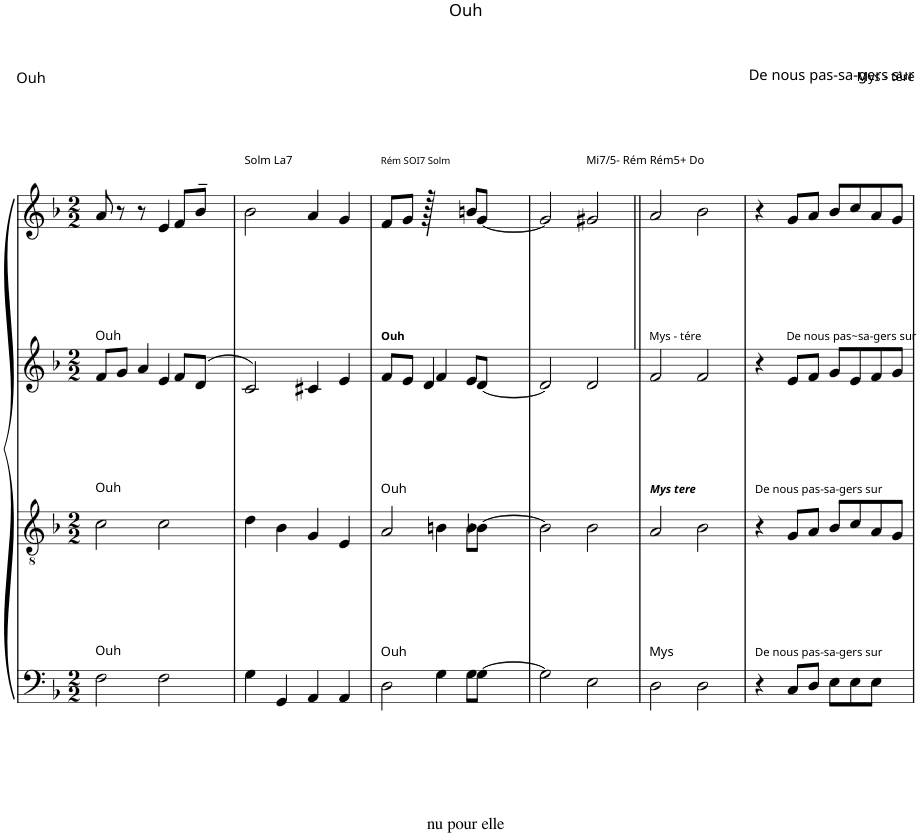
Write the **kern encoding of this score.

**kern	**kern	**kern	**kern
*part1	*part1	*part1	*part1
*staff4	*staff3	*staff2	*staff1
*clefF4	*clefGv2	*clefG2	*clefG2
*k[b-]	*k[b-]	*k[b-]	*k[b-]
*M2/2	*M2/2	*M2/2	*M2/2
=1	=1	=1	=1
*^	*^	*^	*^
!	!	!	!	!	!	!LO:TX:b:t=Ouh	!
!	!	!	!	!LO:TX:b:t=Ouh	!	!	!
!	!	!LO:TX:b:t=Ouh	!	!	!	!	!
2F\	4.ryy	4.ryy	2c\	4.ryy	8f/L	8a/	2ryy
.	.	.	.	.	8g/J	8r	.
.	.	.	.	.	4a/	8r	.
.	2F\	2c\	.	4e/	.	4e/	.
2ryy	.	.	2ryy	.	8f/L	.	8f/L
.	.	.	.	4.ryy	8d/J	4.ryy	8b-~/J
.	.	.	.	.	4ryy	.	4ryy
.	8ryy	8ryy	.	.	.	.	.
*	*	*v	*v	*	*	*	*
*	*	*	*v	*v	*	*
*	*	*	*	*v	*v
=2	=2	=2	=2	=2
!	!	!	!	!LO:TX:a:t=Solm La7
*v	*v	*	*	*
4G\	4d\	2c/	2b-\
4GG/	4B-\	.	.
4AA/	4G/	4c#X/	4a/
4AA/	4E/	4e/	4g/
=3	=3	=3	=3
*^	*^	*^	*
!	!	!	!	!	!	!LO:TX:a:t=Rém SOI7 Solm
!	!	!	!	!	!	!LO:TX:b:B:t=Ouh
!	!	!	!	!LO:TX:b:t=Ouh	!	!
!	!	!LO:TX:b:t=Ouh	!	!	!	!
2D\	128ryy	128ryy	2A/	128ryy	8f/L	8f/L
*v	*v	*	*	*	*	*
.	.	.	.	8e/J	8g/J
.	.	.	.	4d/	128r
*^	*	*	*	*	*
!	!	!	!	!	!	!LO:N:vis=4
.	4G\	4Bn\	.	4f/	.	128%31ryy
8G\L	.	.	8B\L	.	8e/L	8bn/L
.	4ryy	4ryy	.	4ryy	.	.
[8G\J	.	.	[8B-X\J	.	[8d/J	[8g/J
4ryy	.	.	4ryy	.	4ryy	4ryy
.	8ryy	8ryy	.	8ryy	.	.
.	16...ryy	16...ryy	.	16...ryy	.	.
*v	*v	*	*	*	*	*
*	*v	*v	*	*	*
*	*	*v	*v	*
=4	=4	=4	=4
2G\]	2B-\]	2d/]	2g/]
!	!	!	!LO:TX:a:t=Mi7/5- Rém Rém5+ Do
2E\	2B-\	2d/	2g#X/
=5||	=5||	=5||	=5||
!	!	!	!LO:TX:b:t=Mys - tére
!	!	!LO:TX:b:Bi:t=Mys tere	!
!	!LO:TX:b:t=Mys	!	!
2D\	2A/	2f/	2a/
2D\	2B-\	2f/	2b-\
=6	=6	=6	=6
!	!	!LO:TX:b:t=De nous pas-sa-gers sur	!
!	!LO:TX:b:t=De nous pas-sa-gers sur	!	!
4r	4r	4r	4r
!	!	!	!LO:TX:b:t=De nous pas~sa-gers sur
8C/L	8G/L	8e/L	8g/L
8D/J	8A/J	8f/J	8a/J
8E\L	8B-/L	8g/L	8b-/L
8E\	8c/	8e/	8cc/
8E\J	8A/	8f/	8a/
8ryy	8G/J	8g/J	8g/J
=	=	=	=
*-	*-	*-	*-
